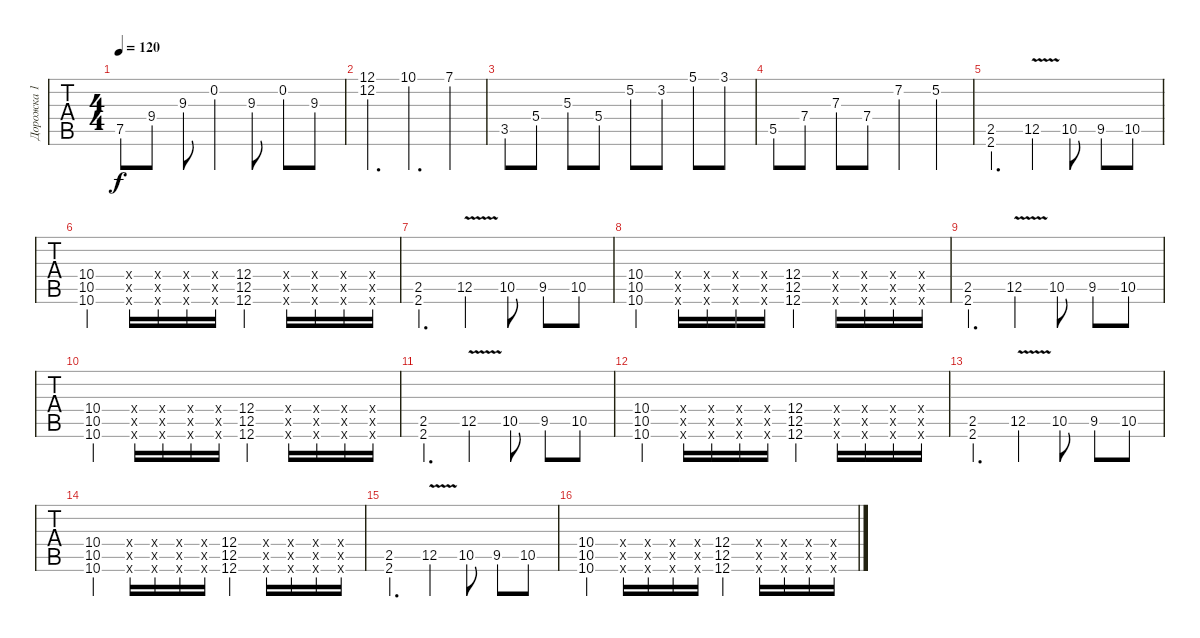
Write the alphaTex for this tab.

\track ("Дорожка 1" "Дорожка 1") {instrument acousticguitarsteel}
\staff {tabs}
\tuning (E4 B3 G3 D3 A2 D2) {hide}
\ts (4 4)
\tempo 120
\clef g2
\ks c
7.5.8{dy f} 9.4.8 9.3.8 0.2.4 9.3.8 0.2.8 9.3.8 |
(12.1 12.2).4{d} 10.1.4{d} 7.1.4 |
3.5.8 5.4.8 5.3.8 5.4.8 5.2.8 3.2.8 5.1.8 3.1.8 |
5.5.8 7.4.8 7.3.8 7.4.8 7.2.4 5.2.4 |
(2.5 2.6).4{d instrument distortionguitar} 12.5{v}.4 10.5.8 9.5.8 10.5.8 |
(10.4 10.5 10.6).4 (0.4{x} 0.5{x} 0.6{x}).16 (0.4{x} 0.5{x} 0.6{x}).16 (0.4{x} 0.5{x} 0.6{x}).16 (0.4{x} 0.5{x} 0.6{x}).16 (12.4 12.5 12.6).4 (0.4{x} 0.5{x} 0.6{x}).16 (0.4{x} 0.5{x} 0.6{x}).16 (0.4{x} 0.5{x} 0.6{x}).16 (0.4{x} 0.5{x} 0.6{x}).16 |
(2.5 2.6).4{d} 12.5{v}.4 10.5.8 9.5.8 10.5.8 |
(10.4 10.5 10.6).4 (0.4{x} 0.5{x} 0.6{x}).16 (0.4{x} 0.5{x} 0.6{x}).16 (0.4{x} 0.5{x} 0.6{x}).16 (0.4{x} 0.5{x} 0.6{x}).16 (12.4 12.5 12.6).4 (0.4{x} 0.5{x} 0.6{x}).16 (0.4{x} 0.5{x} 0.6{x}).16 (0.4{x} 0.5{x} 0.6{x}).16 (0.4{x} 0.5{x} 0.6{x}).16 |
(2.5 2.6).4{d} 12.5{v}.4 10.5.8 9.5.8 10.5.8 |
(10.4 10.5 10.6).4 (0.4{x} 0.5{x} 0.6{x}).16 (0.4{x} 0.5{x} 0.6{x}).16 (0.4{x} 0.5{x} 0.6{x}).16 (0.4{x} 0.5{x} 0.6{x}).16 (12.4 12.5 12.6).4 (0.4{x} 0.5{x} 0.6{x}).16 (0.4{x} 0.5{x} 0.6{x}).16 (0.4{x} 0.5{x} 0.6{x}).16 (0.4{x} 0.5{x} 0.6{x}).16 |
(2.5 2.6).4{d} 12.5{v}.4 10.5.8 9.5.8 10.5.8 |
(10.4 10.5 10.6).4 (0.4{x} 0.5{x} 0.6{x}).16 (0.4{x} 0.5{x} 0.6{x}).16 (0.4{x} 0.5{x} 0.6{x}).16 (0.4{x} 0.5{x} 0.6{x}).16 (12.4 12.5 12.6).4 (0.4{x} 0.5{x} 0.6{x}).16 (0.4{x} 0.5{x} 0.6{x}).16 (0.4{x} 0.5{x} 0.6{x}).16 (0.4{x} 0.5{x} 0.6{x}).16 |
(2.5 2.6).4{d} 12.5{v}.4 10.5.8 9.5.8 10.5.8 |
(10.4 10.5 10.6).4 (0.4{x} 0.5{x} 0.6{x}).16 (0.4{x} 0.5{x} 0.6{x}).16 (0.4{x} 0.5{x} 0.6{x}).16 (0.4{x} 0.5{x} 0.6{x}).16 (12.4 12.5 12.6).4 (0.4{x} 0.5{x} 0.6{x}).16 (0.4{x} 0.5{x} 0.6{x}).16 (0.4{x} 0.5{x} 0.6{x}).16 (0.4{x} 0.5{x} 0.6{x}).16 |
(2.5 2.6).4{d} 12.5{v}.4 10.5.8 9.5.8 10.5.8 |
(10.4 10.5 10.6).4 (0.4{x} 0.5{x} 0.6{x}).16 (0.4{x} 0.5{x} 0.6{x}).16 (0.4{x} 0.5{x} 0.6{x}).16 (0.4{x} 0.5{x} 0.6{x}).16 (12.4 12.5 12.6).4 (0.4{x} 0.5{x} 0.6{x}).16 (0.4{x} 0.5{x} 0.6{x}).16 (0.4{x} 0.5{x} 0.6{x}).16 (0.4{x} 0.5{x} 0.6{x}).16
